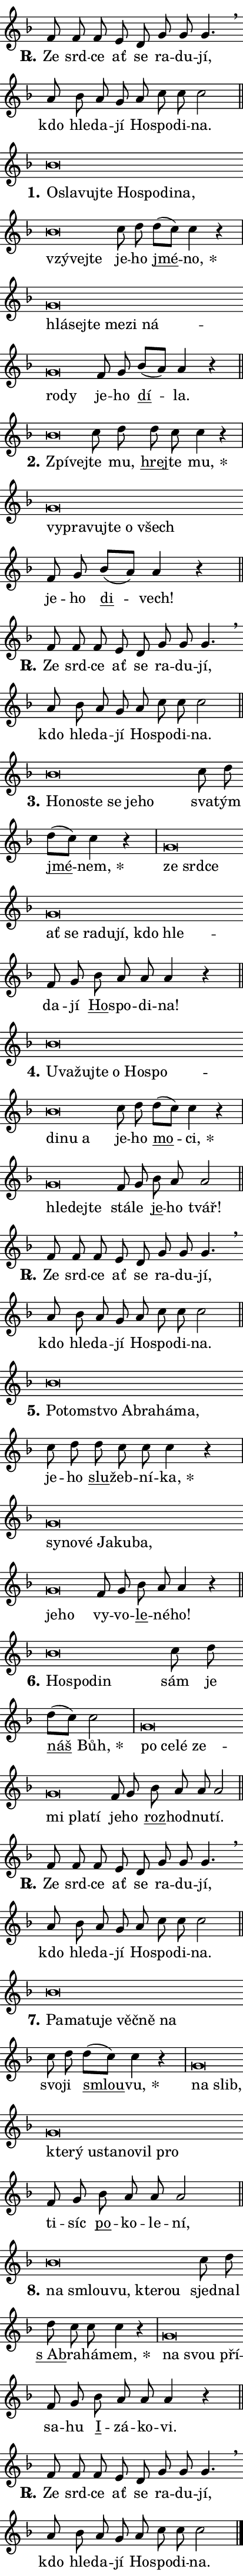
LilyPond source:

\version "2.22.1"
\header { tagline = "" }
\paper {
  indent = 0\cm
  top-margin = 0\cm
  right-margin = 0\cm
  bottom-margin = 0\cm
  left-margin = 0\cm
  paper-width = 7\cm
  page-breaking = #ly:one-page-breaking
  system-system-spacing.basic-distance = #11
  score-system-spacing.basic-distance = #11.3
  ragged-last = ##f
}


%% Author: Thomas Morley
%% https://lists.gnu.org/archive/html/lilypond-user/2020-05/msg00002.html
#(define (line-position grob)
"Returns position of @var[grob} in current system:
   @code{'start}, if at first time-step
   @code{'end}, if at last time-step
   @code{'middle} otherwise
"
  (let* ((col (ly:item-get-column grob))
         (ln (ly:grob-object col 'left-neighbor))
         (rn (ly:grob-object col 'right-neighbor))
         (col-to-check-left (if (ly:grob? ln) ln col))
         (col-to-check-right (if (ly:grob? rn) rn col))
         (break-dir-left
           (and
             (ly:grob-property col-to-check-left 'non-musical #f)
             (ly:item-break-dir col-to-check-left)))
         (break-dir-right
           (and
             (ly:grob-property col-to-check-right 'non-musical #f)
             (ly:item-break-dir col-to-check-right))))
        (cond ((eqv? 1 break-dir-left) 'start)
              ((eqv? -1 break-dir-right) 'end)
              (else 'middle))))

#(define (tranparent-at-line-position vctor)
  (lambda (grob)
  "Relying on @code{line-position} select the relevant enry from @var{vctor}.
Used to determine transparency,"
    (case (line-position grob)
      ((end) (not (vector-ref vctor 0)))
      ((middle) (not (vector-ref vctor 1)))
      ((start) (not (vector-ref vctor 2))))))

noteHeadBreakVisibility =
#(define-music-function (break-visibility)(vector?)
"Makes @code{NoteHead}s transparent relying on @var{break-visibility}"
#{
  \override NoteHead.transparent =
    #(tranparent-at-line-position break-visibility)
#})

#(define delete-ledgers-for-transparent-note-heads
  (lambda (grob)
    "Reads whether a @code{NoteHead} is transparent.
If so this @code{NoteHead} is removed from @code{'note-heads} from
@var{grob}, which is supposed to be @code{LedgerLineSpanner}.
As a result ledgers are not printed for this @code{NoteHead}"
    (let* ((nhds-array (ly:grob-object grob 'note-heads))
           (nhds-list
             (if (ly:grob-array? nhds-array)
                 (ly:grob-array->list nhds-array)
                 '()))
           ;; Relies on the transparent-property being done before
           ;; Staff.LedgerLineSpanner.after-line-breaking is executed.
           ;; This is fragile ...
           (to-keep
             (remove
               (lambda (nhd)
                 (ly:grob-property nhd 'transparent #f))
               nhds-list)))
      ;; TODO find a better method to iterate over grob-arrays, similiar
      ;; to filter/remove etc for lists
      ;; For now rebuilt from scratch
      (set! (ly:grob-object grob 'note-heads)  '())
      (for-each
        (lambda (nhd)
          (ly:pointer-group-interface::add-grob grob 'note-heads nhd))
        to-keep))))

hideNotes = {
  \noteHeadBreakVisibility #begin-of-line-visible
}
unHideNotes = {
  \noteHeadBreakVisibility #all-visible
}

% work-around for resetting accidentals
% https://lilypond.org/doc/v2.23/Documentation/notation/displaying-rhythms#unmetered-music
cadenzaMeasure = {
  \cadenzaOff
  \partial 1024 s1024
  \cadenzaOn
}

#(define-markup-command (accent layout props text) (markup?)
  "Underline accented syllable"
  (interpret-markup layout props
    #{\markup \override #'(offset . 4.3) \underline { #text }#}))

responsum = \markup \concat {
  "R" \hspace #-1.05 \path #0.1 #'((moveto 0 0.07) (lineto 0.9 0.8)) \hspace #0.05 "."
}

\layout {
    \context {
        \Staff
        \remove "Time_signature_engraver"
        \override LedgerLineSpanner.after-line-breaking = #delete-ledgers-for-transparent-note-heads
    }
    \context {
        \Voice {
            \override NoteHead.output-attributes = #'((class . "notehead"))
            \override Hairpin.height = #0.55
        }
    }
    \context {
        \Lyrics {
            \override StanzaNumber.output-attributes = #'((class . "stanzanumber"))
            \override LyricSpace.minimum-distance = #0.9
            \override LyricText.font-name = #"TeX Gyre Schola"
            \override LyricText.font-size = 1
            \override StanzaNumber.font-name = #"TeX Gyre Schola Bold"
            \override StanzaNumber.font-size = 1
        }
    }
}

% magnetic-lyrics.ily
%
%   written by
%     Jean Abou Samra <jean@abou-samra.fr>
%     Werner Lemberg <wl@gnu.org>
%
%   adapted by
%     Jiri Hon <jiri.hon@gmail.com>
%
% Version 2022-Apr-15

% https://www.mail-archive.com/lilypond-user@gnu.org/msg149350.html

#(define (Left_hyphen_pointer_engraver context)
   "Collect syllable-hyphen-syllable occurrences in lyrics and store
them in properties.  This engraver only looks to the left.  For
example, if the lyrics input is @code{foo -- bar}, it does the
following.

@itemize @bullet
@item
Set the @code{text} property of the @code{LyricHyphen} grob between
@q{foo} and @q{bar} to @code{foo}.

@item
Set the @code{left-hyphen} property of the @code{LyricText} grob with
text @q{foo} to the @code{LyricHyphen} grob between @q{foo} and
@q{bar}.
@end itemize

Use this auxiliary engraver in combination with the
@code{lyric-@/text::@/apply-@/magnetic-@/offset!} hook."
   (let ((hyphen #f)
         (text #f))
     (make-engraver
      (acknowledgers
       ((lyric-syllable-interface engraver grob source-engraver)
        (set! text grob)))
      (end-acknowledgers
       ((lyric-hyphen-interface engraver grob source-engraver)
        ;(when (not (grob::has-interface grob 'lyric-space-interface))
          (set! hyphen grob)));)
      ((stop-translation-timestep engraver)
       (when (and text hyphen)
         (ly:grob-set-object! text 'left-hyphen hyphen))
       (set! text #f)
       (set! hyphen #f)))))

#(define (lyric-text::apply-magnetic-offset! grob)
   "If the space between two syllables is less than the value in
property @code{LyricText@/.details@/.squash-threshold}, move the right
syllable to the left so that it gets concatenated with the left
syllable.

Use this function as a hook for
@code{LyricText@/.after-@/line-@/breaking} if the
@code{Left_@/hyphen_@/pointer_@/engraver} is active."
   (let ((hyphen (ly:grob-object grob 'left-hyphen #f)))
     (when hyphen
       (let ((left-text (ly:spanner-bound hyphen LEFT)))
         (when (grob::has-interface left-text 'lyric-syllable-interface)
           (let* ((common (ly:grob-common-refpoint grob left-text X))
                  (this-x-ext (ly:grob-extent grob common X))
                  (left-x-ext
                   (begin
                     ;; Trigger magnetism for left-text.
                     (ly:grob-property left-text 'after-line-breaking)
                     (ly:grob-extent left-text common X)))
                  ;; `delta` is the gap width between two syllables.
                  (delta (- (interval-start this-x-ext)
                            (interval-end left-x-ext)))
                  (details (ly:grob-property grob 'details))
                  (threshold (assoc-get 'squash-threshold details 0.2)))
             (when (< delta threshold)
               (let* (;; We have to manipulate the input text so that
                      ;; ligatures crossing syllable boundaries are not
                      ;; disabled.  For languages based on the Latin
                      ;; script this is essentially a beautification.
                      ;; However, for non-Western scripts it can be a
                      ;; necessity.
                      (lt (ly:grob-property left-text 'text))
                      (rt (ly:grob-property grob 'text))
                      (is-space (grob::has-interface hyphen 'lyric-space-interface))
                      (space (if is-space " " ""))
                      (space-markup (grob-interpret-markup grob " "))
                      (space-size (interval-length (ly:stencil-extent space-markup X)))
                      (extra-delta (if is-space space-size 0))
                      ;; Append new syllable.
                      (ltrt-space (if (and (string? lt) (string? rt))
                                (string-append lt space rt)
                                (make-concat-markup (list lt space rt))))
                      ;; Right-align `ltrt` to the right side.
                      (ltrt-space-markup (grob-interpret-markup
                               grob
                               (make-translate-markup
                                (cons (interval-length this-x-ext) 0)
                                (make-right-align-markup ltrt-space)))))
                 (begin
                   ;; Don't print `left-text`.
                   (ly:grob-set-property! left-text 'stencil #f)
                   ;; Set text and stencil (which holds all collected
                   ;; syllables so far) and shift it to the left.
                   (ly:grob-set-property! grob 'text ltrt-space)
                   (ly:grob-set-property! grob 'stencil ltrt-space-markup)
                   (ly:grob-translate-axis! grob (- (- delta extra-delta)) X))))))))))


#(define (lyric-hyphen::displace-bounds-first grob)
   ;; Make very sure this callback isn't triggered too early.
   (let ((left (ly:spanner-bound grob LEFT))
         (right (ly:spanner-bound grob RIGHT)))
     (ly:grob-property left 'after-line-breaking)
     (ly:grob-property right 'after-line-breaking)
     (ly:lyric-hyphen::print grob)))

squashThreshold = #0.4

\layout {
  \context {
    \Lyrics
    \consists #Left_hyphen_pointer_engraver
    \override LyricText.after-line-breaking =
      #lyric-text::apply-magnetic-offset!
    \override LyricHyphen.stencil = #lyric-hyphen::displace-bounds-first
    \override LyricText.details.squash-threshold = \squashThreshold
    \override LyricHyphen.minimum-distance = 0
    \override LyricHyphen.minimum-length = \squashThreshold
  }
}

squash = \override LyricText.details.squash-threshold = 9999
unSquash = \override LyricText.details.squash-threshold = \squashThreshold

left = \override LyricText.self-alignment-X = #LEFT
unLeft = \revert LyricText.self-alignment-X

starOffset = #(lambda (grob) 
                (let ((x_offset (ly:self-alignment-interface::aligned-on-x-parent grob)))
                  (if (= x_offset 0) 0 (+ x_offset 1.2))))

star = #(define-music-function (syllable)(string?)
"Append star separator at the end of a syllable"
#{
  \once \override LyricText.X-offset = #starOffset
  \lyricmode { \markup {
    #syllable
    \override #'((font-name . "TeX Gyre Schola Bold")) \hspace #0.2 \lower #0.65 \larger "*"
  } }
#})

starAccent = #(define-music-function (syllable)(string?)
"Append star separator at the end of a syllable and make accent"
#{
  \once \override LyricText.X-offset = #starOffset
  \lyricmode { \markup {
    \accent #syllable
    \override #'((font-name . "TeX Gyre Schola Bold")) \hspace #0.2 \lower #0.65 \larger "*"
  } }
#})

breath = #(define-music-function (syllable)(string?)
"Append breathing indicator at the end of a syllable"
#{
  \lyricmode { \markup { #syllable "+" } }
#})

optionalBreath = #(define-music-function (syllable)(string?)
"Append optional breathing indicator at the end of a syllable"
#{
  \lyricmode { \markup { #syllable "(+)" } }
#})


\score {
    <<
        \new Voice = "melody" { \cadenzaOn \key f \major \relative { f'8 f f e d g g g4. \breathe \bar "" a8 bes a g \bar "" a c c c2 \cadenzaMeasure \bar "||" \break } }
        \new Lyrics \lyricsto "melody" { \lyricmode { \set stanza = \responsum
Ze srd -- ce ať se ra -- du -- jí, kdo hle -- da -- jí Ho -- spo -- di -- na. } }
    >>
    \layout {}
}

\score {
    <<
        \new Voice = "melody" { \cadenzaOn \key f \major \relative { bes'\breve*1/16 \hideNotes \breve*1/16 \bar "" \breve*1/16 \bar "" \breve*1/16 \bar "" \breve*1/16 \bar "" \breve*1/16 \bar "" \breve*1/16 \bar "" \breve*1/16 \bar "" \breve*1/16 \bar "" \breve*1/16 \breve*1/16 \bar "" \unHideNotes c8 d \bar "" d[( c)] c4 r \cadenzaMeasure \bar "|" g\breve*1/16 \hideNotes \breve*1/16 \bar "" \breve*1/16 \bar "" \breve*1/16 \bar "" \breve*1/16 \bar "" \breve*1/16 \bar "" \breve*1/16 \breve*1/16 \bar "" \unHideNotes f8 g \bar "" bes[( a)] a4 r \cadenzaMeasure \bar "||" \break } }
        \new Lyrics \lyricsto "melody" { \lyricmode { \set stanza = "1."
\left O -- \squash sla -- vuj -- te Ho -- spo -- di -- na, vzý -- vej -- te \unLeft \unSquash je -- ho \markup \accent jmé -- \star no, \left hlá -- \squash sej -- te me -- zi ná -- ro -- dy \unLeft \unSquash je -- ho \markup \accent dí -- la. } }
    >>
    \layout {}
}

\score {
    <<
        \new Voice = "melody" { \cadenzaOn \key f \major \relative { bes'\breve*1/16 \hideNotes \breve*1/16 \bar "" \unHideNotes c8 d \bar "" d c c4 r \cadenzaMeasure \bar "|" g\breve*1/16 \hideNotes \breve*1/16 \bar "" \breve*1/16 \bar "" \breve*1/16 \bar "" \breve*1/16 \breve*1/16 \bar "" \unHideNotes f8 g \bar "" bes[( a)] a4 r \cadenzaMeasure \bar "||" \break } }
        \new Lyrics \lyricsto "melody" { \lyricmode { \set stanza = "2."
\left Zpí -- \squash vej -- \unLeft \unSquash te mu, \markup \accent hrej -- te \star mu, \left vy -- \squash pra -- vuj -- te o všech \unLeft \unSquash je -- ho \markup \accent di -- vech! } }
    >>
    \layout {}
}

\score {
    <<
        \new Voice = "melody" { \cadenzaOn \key f \major \relative { f'8 f f e d g g g4. \breathe \bar "" a8 bes a g \bar "" a c c c2 \cadenzaMeasure \bar "||" \break } }
        \new Lyrics \lyricsto "melody" { \lyricmode { \set stanza = \responsum
Ze srd -- ce ať se ra -- du -- jí, kdo hle -- da -- jí Ho -- spo -- di -- na. } }
    >>
    \layout {}
}

\score {
    <<
        \new Voice = "melody" { \cadenzaOn \key f \major \relative { bes'\breve*1/16 \hideNotes \breve*1/16 \bar "" \breve*1/16 \bar "" \breve*1/16 \bar "" \breve*1/16 \breve*1/16 \bar "" \unHideNotes c8 d \bar "" d[( c)] c4 r \cadenzaMeasure \bar "|" g\breve*1/16 \hideNotes \breve*1/16 \bar "" \breve*1/16 \bar "" \breve*1/16 \bar "" \breve*1/16 \bar "" \breve*1/16 \bar "" \breve*1/16 \bar "" \breve*1/16 \bar "" \breve*1/16 \breve*1/16 \bar "" \unHideNotes f8 g \bar "" bes a a a4 r \cadenzaMeasure \bar "||" \break } }
        \new Lyrics \lyricsto "melody" { \lyricmode { \set stanza = "3."
\left Ho -- \squash no -- ste se je -- ho \unLeft \unSquash sva -- tým \markup \accent jmé -- \star nem, \left ze \squash srd -- ce ať se ra -- du -- jí, kdo hle -- \unLeft \unSquash da -- jí \markup \accent Ho -- spo -- di -- na! } }
    >>
    \layout {}
}

\score {
    <<
        \new Voice = "melody" { \cadenzaOn \key f \major \relative { bes'\breve*1/16 \hideNotes \breve*1/16 \bar "" \breve*1/16 \bar "" \breve*1/16 \bar "" \breve*1/16 \bar "" \breve*1/16 \bar "" \breve*1/16 \bar "" \breve*1/16 \bar "" \breve*1/16 \breve*1/16 \bar "" \unHideNotes c8 d \bar "" d[( c)] c4 r \cadenzaMeasure \bar "|" g\breve*1/16 \hideNotes \breve*1/16 \breve*1/16 \bar "" \unHideNotes f8 g \bar "" bes a a2 \cadenzaMeasure \bar "||" \break } }
        \new Lyrics \lyricsto "melody" { \lyricmode { \set stanza = "4."
\left U -- \squash va -- žuj -- te o Ho -- spo -- di -- nu a \unLeft \unSquash je -- ho \markup \accent mo -- \star ci, \left hle -- \squash dej -- te \unLeft \unSquash stá -- le \markup \accent je -- ho tvář! } }
    >>
    \layout {}
}

\score {
    <<
        \new Voice = "melody" { \cadenzaOn \key f \major \relative { f'8 f f e d g g g4. \breathe \bar "" a8 bes a g \bar "" a c c c2 \cadenzaMeasure \bar "||" \break } }
        \new Lyrics \lyricsto "melody" { \lyricmode { \set stanza = \responsum
Ze srd -- ce ať se ra -- du -- jí, kdo hle -- da -- jí Ho -- spo -- di -- na. } }
    >>
    \layout {}
}

\score {
    <<
        \new Voice = "melody" { \cadenzaOn \key f \major \relative { bes'\breve*1/16 \hideNotes \breve*1/16 \bar "" \breve*1/16 \bar "" \breve*1/16 \bar "" \breve*1/16 \bar "" \breve*1/16 \breve*1/16 \bar "" \unHideNotes c8 d \bar "" d c c c4 r \cadenzaMeasure \bar "|" g\breve*1/16 \hideNotes \breve*1/16 \bar "" \breve*1/16 \bar "" \breve*1/16 \bar "" \breve*1/16 \bar "" \breve*1/16 \bar "" \breve*1/16 \breve*1/16 \bar "" \unHideNotes f8 g \bar "" bes a a4 r \cadenzaMeasure \bar "||" \break } }
        \new Lyrics \lyricsto "melody" { \lyricmode { \set stanza = "5."
\left Po -- \squash tom -- stvo Ab -- ra -- há -- ma, \unLeft \unSquash je -- ho \markup \accent slu -- žeb -- ní -- \star ka, \left sy -- \squash no -- vé Ja -- ku -- ba, je -- ho \unLeft \unSquash vy -- vo -- \markup \accent le -- né -- ho! } }
    >>
    \layout {}
}

\score {
    <<
        \new Voice = "melody" { \cadenzaOn \key f \major \relative { bes'\breve*1/16 \hideNotes \breve*1/16 \breve*1/16 \bar "" \unHideNotes c8 d \bar "" d[( c)] c2 \cadenzaMeasure \bar "|" g\breve*1/16 \hideNotes \breve*1/16 \bar "" \breve*1/16 \bar "" \breve*1/16 \bar "" \breve*1/16 \bar "" \breve*1/16 \breve*1/16 \bar "" \unHideNotes f8 g \bar "" bes a a a2 \cadenzaMeasure \bar "||" \break } }
        \new Lyrics \lyricsto "melody" { \lyricmode { \set stanza = "6."
\left Ho -- \squash spo -- din \unLeft \unSquash sám je \markup \accent náš \star Bůh, \left po \squash ce -- lé ze -- mi pla -- tí \unLeft \unSquash je -- ho \markup \accent roz -- hod -- nu -- tí. } }
    >>
    \layout {}
}

\score {
    <<
        \new Voice = "melody" { \cadenzaOn \key f \major \relative { f'8 f f e d g g g4. \breathe \bar "" a8 bes a g \bar "" a c c c2 \cadenzaMeasure \bar "||" \break } }
        \new Lyrics \lyricsto "melody" { \lyricmode { \set stanza = \responsum
Ze srd -- ce ať se ra -- du -- jí, kdo hle -- da -- jí Ho -- spo -- di -- na. } }
    >>
    \layout {}
}

\score {
    <<
        \new Voice = "melody" { \cadenzaOn \key f \major \relative { bes'\breve*1/16 \hideNotes \breve*1/16 \bar "" \breve*1/16 \bar "" \breve*1/16 \bar "" \breve*1/16 \bar "" \breve*1/16 \breve*1/16 \bar "" \unHideNotes c8 d \bar "" d[( c)] c4 r \cadenzaMeasure \bar "|" g\breve*1/16 \hideNotes \breve*1/16 \bar "" \breve*1/16 \bar "" \breve*1/16 \bar "" \breve*1/16 \bar "" \breve*1/16 \bar "" \breve*1/16 \bar "" \breve*1/16 \breve*1/16 \bar "" \unHideNotes f8 g \bar "" bes a a a2 \cadenzaMeasure \bar "||" \break } }
        \new Lyrics \lyricsto "melody" { \lyricmode { \set stanza = "7."
\left Pa -- \squash ma -- tu -- je věč -- ně na \unLeft \unSquash svo -- ji \markup \accent smlou -- \star vu, \left na \squash slib, kte -- rý u -- sta -- no -- vil pro \unLeft \unSquash ti -- síc \markup \accent po -- ko -- le -- ní, } }
    >>
    \layout {}
}

\score {
    <<
        \new Voice = "melody" { \cadenzaOn \key f \major \relative { bes'\breve*1/16 \hideNotes \breve*1/16 \bar "" \breve*1/16 \bar "" \breve*1/16 \breve*1/16 \bar "" \unHideNotes c8 d \bar "" d c c c4 r \cadenzaMeasure \bar "|" g\breve*1/16 \hideNotes \breve*1/16 \breve*1/16 \bar "" \unHideNotes f8 g \bar "" bes a a a4 r \cadenzaMeasure \bar "||" \break } }
        \new Lyrics \lyricsto "melody" { \lyricmode { \set stanza = "8."
\left na \squash smlou -- vu, kte -- rou \unLeft \unSquash sjed -- nal \markup \accent "s Ab" -- ra -- há -- \star mem, \left na \squash svou pří -- \unLeft \unSquash sa -- hu \markup \accent I -- zá -- ko -- vi. } }
    >>
    \layout {}
}

\score {
    <<
        \new Voice = "melody" { \cadenzaOn \key f \major \relative { f'8 f f e d g g g4. \breathe \bar "" a8 bes a g \bar "" a c c c2 \cadenzaMeasure \bar "||" \break } \bar "|." }
        \new Lyrics \lyricsto "melody" { \lyricmode { \set stanza = \responsum
Ze srd -- ce ať se ra -- du -- jí, kdo hle -- da -- jí Ho -- spo -- di -- na. } }
    >>
    \layout {}
}
